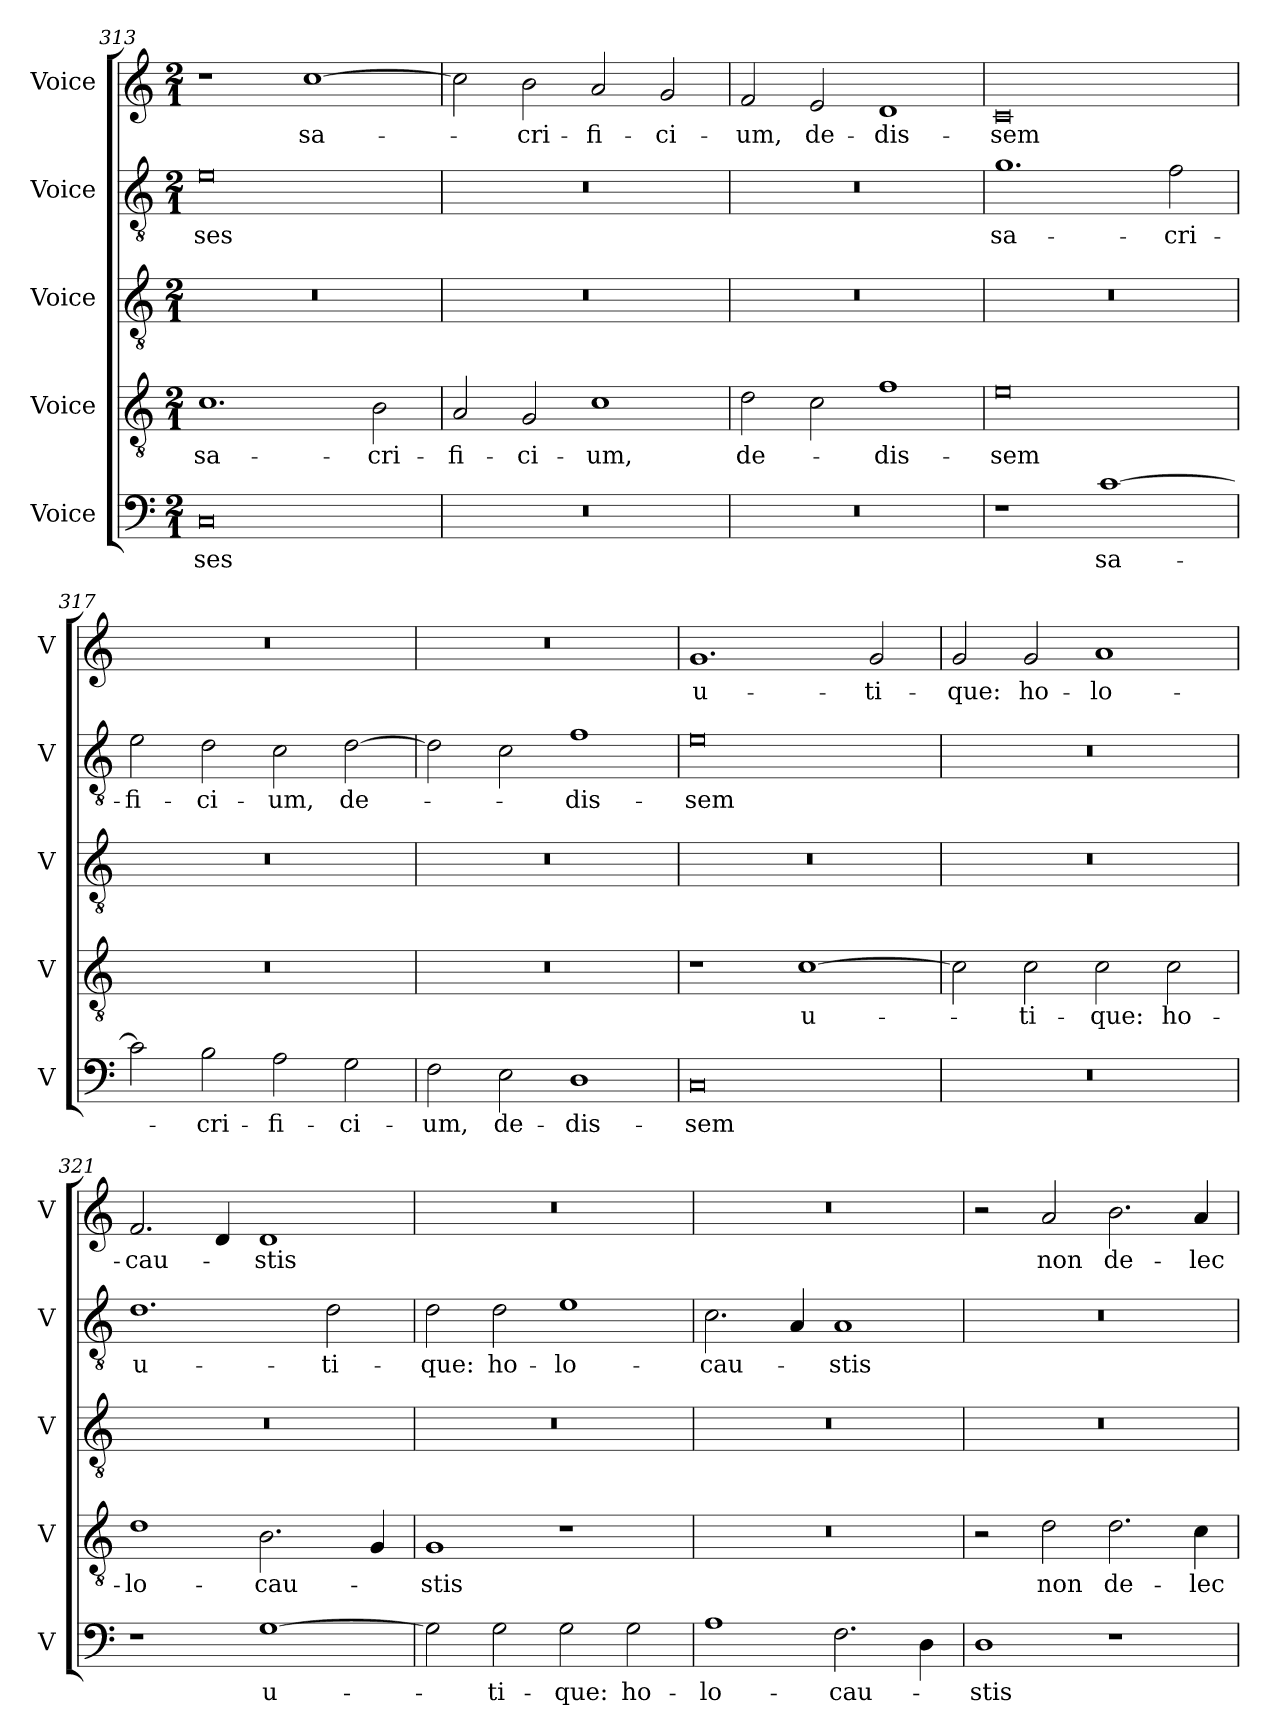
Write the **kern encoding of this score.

**kern	**text	**kern	**text	**kern	**kern	**text	**kern	**text
*part5	*part5	*part4	*part4	*part3	*part2	*part2	*part1	*part1
*staff5	*staff5	*staff4	*staff4	*staff3	*staff2	*staff2	*staff1	*staff1
*I"Voice	*	*I"Voice	*	*I"Voice	*I"Voice	*	*I"Voice	*
*I'V	*	*I'V	*	*I'V	*I'V	*	*I'V	*
*clefF4	*	*clefGv2	*	*clefGv2	*clefGv2	*	*clefG2	*
*k[]	*	*k[]	*	*k[]	*k[]	*	*k[]	*
*M2/1	*	*M2/1	*	*M2/1	*M2/1	*	*M2/1	*
=313	=313	=313	=313	=313	=313	=313	=313	=313
!	!LO:LY:b	!	!LO:LY:b	!	!	!LO:LY:b	!	!
0C	-ses	1.c	sa-	0r	0e	-ses	1r	.
!	!	!	!	!	!	!	!	!LO:LY:b
.	.	.	.	.	.	.	[1cc	sa-
!	!	!	!LO:LY:b	!	!	!	!	!
.	.	2B\	-cri-	.	.	.	.	.
=314	=314	=314	=314	=314	=314	=314	=314	=314
!	!	!	!LO:LY:b	!	!	!	!	!
0r	.	2A/	-fi-	0r	0r	.	2cc\]	.
!	!	!	!LO:LY:b	!	!	!	!	!LO:LY:b
.	.	2G/	-ci-	.	.	.	2b\	-cri-
!	!	!	!LO:LY:b	!	!	!	!	!LO:LY:b
.	.	1c	-um,	.	.	.	2a/	-fi-
!	!	!	!	!	!	!	!	!LO:LY:b
.	.	.	.	.	.	.	2g/	-ci-
!!LO:LB:g=z
=315	=315	=315	=315	=315	=315	=315	=315	=315
!	!	!	!LO:LY:b	!	!	!	!	!LO:LY:b
0r	.	2d\	de-	0r	0r	.	2f/	-um,
!	!	!	!	!	!	!	!	!LO:LY:b
.	.	2c\	.	.	.	.	2e/	de-
!	!	!	!LO:LY:b	!	!	!	!	!LO:LY:b
.	.	1f	-dis-	.	.	.	1d	-dis-
=316	=316	=316	=316	=316	=316	=316	=316	=316
!	!	!	!LO:LY:b	!	!	!LO:LY:b	!	!LO:LY:b
1r	.	0e	-sem	0r	1.g	sa-	0c	-sem
!	!LO:LY:b	!	!	!	!	!	!	!
[1c	sa-	.	.	.	.	.	.	.
!	!	!	!	!	!	!LO:LY:b	!	!
.	.	.	.	.	2f\	-cri-	.	.
=317	=317	=317	=317	=317	=317	=317	=317	=317
!	!	!	!	!	!	!LO:LY:b	!	!
2c\]	.	0r	.	0r	2e\	-fi-	0r	.
!	!LO:LY:b	!	!	!	!	!LO:LY:b	!	!
2B\	-cri-	.	.	.	2d\	-ci-	.	.
!	!LO:LY:b	!	!	!	!	!LO:LY:b	!	!
2A\	-fi-	.	.	.	2c\	-um,	.	.
!	!LO:LY:b	!	!	!	!	!LO:LY:b	!	!
2G\	-ci-	.	.	.	[2d\	de-	.	.
=318	=318	=318	=318	=318	=318	=318	=318	=318
!	!LO:LY:b	!	!	!	!	!	!	!
2F\	-um,	0r	.	0r	2d\]	.	0r	.
!	!LO:LY:b	!	!	!	!	!	!	!
2E\	de-	.	.	.	2c\	.	.	.
!	!LO:LY:b	!	!	!	!	!LO:LY:b	!	!
1D	-dis-	.	.	.	1f	-dis-	.	.
!!LO:LB:g=z
=319	=319	=319	=319	=319	=319	=319	=319	=319
!	!LO:LY:b	!	!	!	!	!LO:LY:b	!	!LO:LY:b
0C	-sem	1r	.	0r	0e	-sem	1.g	u-
!	!	!	!LO:LY:b	!	!	!	!	!
.	.	[1c	u-	.	.	.	.	.
!	!	!	!	!	!	!	!	!LO:LY:b
.	.	.	.	.	.	.	2g/	-ti-
=320	=320	=320	=320	=320	=320	=320	=320	=320
!	!	!	!	!	!	!	!	!LO:LY:b
0r	.	2c\]	.	0r	0r	.	2g/	-que:
!	!	!	!LO:LY:b	!	!	!	!	!LO:LY:b
.	.	2c\	-ti-	.	.	.	2g/	ho-
!	!	!	!LO:LY:b	!	!	!	!	!LO:LY:b
.	.	2c\	-que:	.	.	.	1a	-lo-
!	!	!	!LO:LY:b	!	!	!	!	!
.	.	2c\	ho-	.	.	.	.	.
=321	=321	=321	=321	=321	=321	=321	=321	=321
!	!	!	!LO:LY:b	!	!	!LO:LY:b	!	!LO:LY:b
1r	.	1d	-lo-	0r	1.d	u-	2.f/	-cau-
.	.	.	.	.	.	.	4d/	.
!	!LO:LY:b	!	!LO:LY:b	!	!	!	!	!LO:LY:b
[1G	u-	2.B\	-cau-	.	.	.	1d	-stis
!	!	!	!	!	!	!LO:LY:b	!	!
.	.	.	.	.	2d\	-ti-	.	.
.	.	4G/	.	.	.	.	.	.
=322	=322	=322	=322	=322	=322	=322	=322	=322
!	!	!	!LO:LY:b	!	!	!LO:LY:b	!	!
2G\]	.	1G	-stis	0r	2d\	-que:	0r	.
!	!LO:LY:b	!	!	!	!	!LO:LY:b	!	!
2G\	-ti-	.	.	.	2d\	ho-	.	.
!	!LO:LY:b	!	!	!	!	!LO:LY:b	!	!
2G\	-que:	1r	.	.	1e	-lo-	.	.
!	!LO:LY:b	!	!	!	!	!	!	!
2G\	ho-	.	.	.	.	.	.	.
!!LO:PB:g=z
=323	=323	=323	=323	=323	=323	=323	=323	=323
!	!LO:LY:b	!	!	!	!	!LO:LY:b	!	!
1A	-lo-	0r	.	0r	2.c\	-cau-	0r	.
.	.	.	.	.	4A/	.	.	.
!	!LO:LY:b	!	!	!	!	!LO:LY:b	!	!
2.F\	-cau-	.	.	.	1A	-stis	.	.
4D\	.	.	.	.	.	.	.	.
=324	=324	=324	=324	=324	=324	=324	=324	=324
!	!LO:LY:b	!	!	!	!	!	!	!
1D	-stis	2r	.	0r	0r	.	2r	.
!	!	!	!LO:LY:b	!	!	!	!	!LO:LY:b
.	.	2d\	non	.	.	.	2a/	non
!	!	!	!LO:LY:b	!	!	!	!	!LO:LY:b
1r	.	2.d\	de-	.	.	.	2.b\	de-
!	!	!	!LO:LY:b	!	!	!	!	!LO:LY:b
.	.	4c\	-lec-	.	.	.	4a/	-lec-
=	=	=	=	=	=	=	=	=
*-	*-	*-	*-	*-	*-	*-	*-	*-
